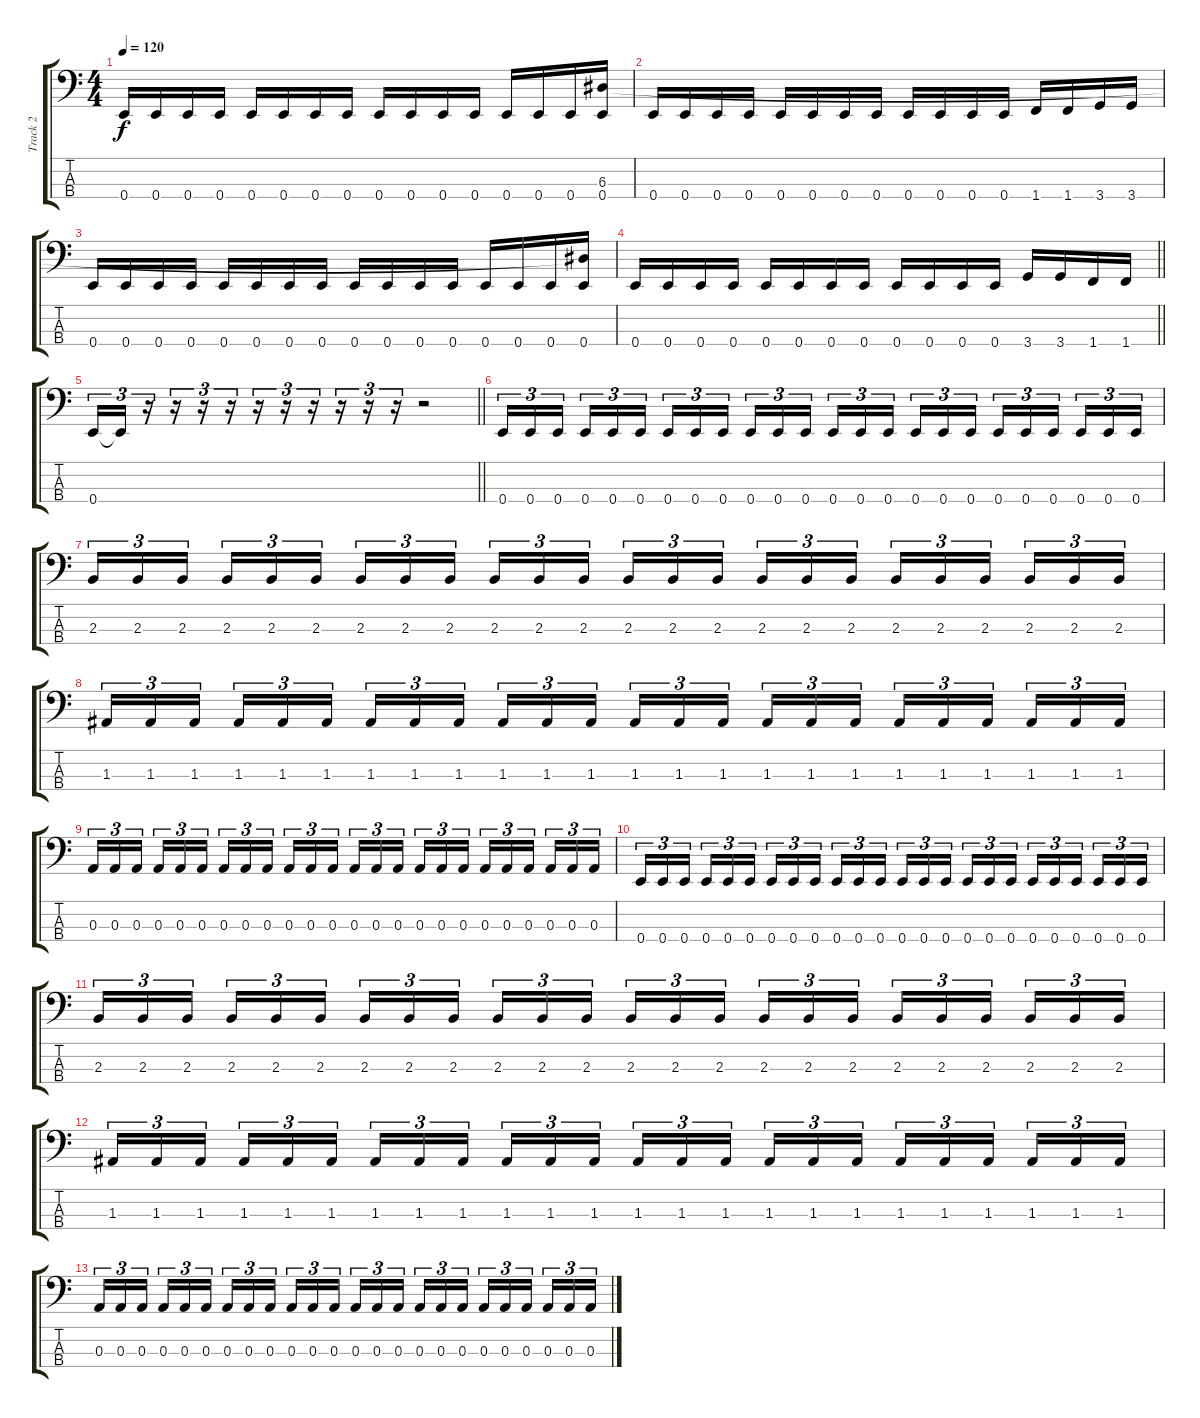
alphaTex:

\track ("Track 2" "Track 2") {instrument electricbassfinger}
\staff {score tabs}
\tuning (G2 D2 A1 E1) {hide}
\ts (4 4)
\tempo 120
\clef f4
\ks c
0.4.16{dy f} 0.4.16 0.4.16 0.4.16 0.4.16 0.4.16 0.4.16 0.4.16 0.4.16 0.4.16 0.4.16 0.4.16 0.4.16 0.4.16 0.4.16 (6.3{t} 0.4).16 |
0.4.16 0.4.16 0.4.16 0.4.16 0.4.16 0.4.16 0.4.16 0.4.16 0.4.16 0.4.16 0.4.16 0.4.16 1.4.16 1.4.16 3.4.16 3.4.16 |
0.4.16 0.4.16 0.4.16 0.4.16 0.4.16 0.4.16 0.4.16 0.4.16 0.4.16 0.4.16 0.4.16 0.4.16 0.4.16 0.4.16 0.4.16 (6.3{t} 0.4).16 |
\barLineRight lightlight
0.4.16 0.4.16 0.4.16 0.4.16 0.4.16 0.4.16 0.4.16 0.4.16 0.4.16 0.4.16 0.4.16 0.4.16 3.4.16 3.4.16 1.4.16 1.4.16 |
\barLineRight lightlight
0.4.16{tu (3 2)} 0.4{t}.16{tu (3 2)} r.16{tu (3 2)} r.16{tu (3 2)} r.16{tu (3 2)} r.16{tu (3 2)} r.16{tu (3 2)} r.16{tu (3 2)} r.16{tu (3 2)} r.16{tu (3 2)} r.16{tu (3 2)} r.16{tu (3 2)} r.2 |
0.4.16{tu (3 2)} 0.4.16{tu (3 2)} 0.4.16{tu (3 2) beam splitsecondary} 0.4.16{tu (3 2)} 0.4.16{tu (3 2)} 0.4.16{tu (3 2)} 0.4.16{tu (3 2)} 0.4.16{tu (3 2)} 0.4.16{tu (3 2) beam splitsecondary} 0.4.16{tu (3 2)} 0.4.16{tu (3 2)} 0.4.16{tu (3 2)} 0.4.16{tu (3 2)} 0.4.16{tu (3 2)} 0.4.16{tu (3 2) beam splitsecondary} 0.4.16{tu (3 2)} 0.4.16{tu (3 2)} 0.4.16{tu (3 2)} 0.4.16{tu (3 2)} 0.4.16{tu (3 2)} 0.4.16{tu (3 2) beam splitsecondary} 0.4.16{tu (3 2)} 0.4.16{tu (3 2)} 0.4.16{tu (3 2)} |
2.3.16{tu (3 2)} 2.3.16{tu (3 2)} 2.3.16{tu (3 2) beam splitsecondary} 2.3.16{tu (3 2)} 2.3.16{tu (3 2)} 2.3.16{tu (3 2)} 2.3.16{tu (3 2)} 2.3.16{tu (3 2)} 2.3.16{tu (3 2) beam splitsecondary} 2.3.16{tu (3 2)} 2.3.16{tu (3 2)} 2.3.16{tu (3 2)} 2.3.16{tu (3 2)} 2.3.16{tu (3 2)} 2.3.16{tu (3 2) beam splitsecondary} 2.3.16{tu (3 2)} 2.3.16{tu (3 2)} 2.3.16{tu (3 2)} 2.3.16{tu (3 2)} 2.3.16{tu (3 2)} 2.3.16{tu (3 2) beam splitsecondary} 2.3.16{tu (3 2)} 2.3.16{tu (3 2)} 2.3.16{tu (3 2)} |
1.3.16{tu (3 2)} 1.3.16{tu (3 2)} 1.3.16{tu (3 2) beam splitsecondary} 1.3.16{tu (3 2)} 1.3.16{tu (3 2)} 1.3.16{tu (3 2)} 1.3.16{tu (3 2)} 1.3.16{tu (3 2)} 1.3.16{tu (3 2) beam splitsecondary} 1.3.16{tu (3 2)} 1.3.16{tu (3 2)} 1.3.16{tu (3 2)} 1.3.16{tu (3 2)} 1.3.16{tu (3 2)} 1.3.16{tu (3 2) beam splitsecondary} 1.3.16{tu (3 2)} 1.3.16{tu (3 2)} 1.3.16{tu (3 2)} 1.3.16{tu (3 2)} 1.3.16{tu (3 2)} 1.3.16{tu (3 2) beam splitsecondary} 1.3.16{tu (3 2)} 1.3.16{tu (3 2)} 1.3.16{tu (3 2)} |
0.3.16{tu (3 2)} 0.3.16{tu (3 2)} 0.3.16{tu (3 2) beam splitsecondary} 0.3.16{tu (3 2)} 0.3.16{tu (3 2)} 0.3.16{tu (3 2)} 0.3.16{tu (3 2)} 0.3.16{tu (3 2)} 0.3.16{tu (3 2) beam splitsecondary} 0.3.16{tu (3 2)} 0.3.16{tu (3 2)} 0.3.16{tu (3 2)} 0.3.16{tu (3 2)} 0.3.16{tu (3 2)} 0.3.16{tu (3 2) beam splitsecondary} 0.3.16{tu (3 2)} 0.3.16{tu (3 2)} 0.3.16{tu (3 2)} 0.3.16{tu (3 2)} 0.3.16{tu (3 2)} 0.3.16{tu (3 2) beam splitsecondary} 0.3.16{tu (3 2)} 0.3.16{tu (3 2)} 0.3.16{tu (3 2)} |
0.4.16{tu (3 2)} 0.4.16{tu (3 2)} 0.4.16{tu (3 2) beam splitsecondary} 0.4.16{tu (3 2)} 0.4.16{tu (3 2)} 0.4.16{tu (3 2)} 0.4.16{tu (3 2)} 0.4.16{tu (3 2)} 0.4.16{tu (3 2) beam splitsecondary} 0.4.16{tu (3 2)} 0.4.16{tu (3 2)} 0.4.16{tu (3 2)} 0.4.16{tu (3 2)} 0.4.16{tu (3 2)} 0.4.16{tu (3 2) beam splitsecondary} 0.4.16{tu (3 2)} 0.4.16{tu (3 2)} 0.4.16{tu (3 2)} 0.4.16{tu (3 2)} 0.4.16{tu (3 2)} 0.4.16{tu (3 2) beam splitsecondary} 0.4.16{tu (3 2)} 0.4.16{tu (3 2)} 0.4.16{tu (3 2)} |
2.3.16{tu (3 2)} 2.3.16{tu (3 2)} 2.3.16{tu (3 2) beam splitsecondary} 2.3.16{tu (3 2)} 2.3.16{tu (3 2)} 2.3.16{tu (3 2)} 2.3.16{tu (3 2)} 2.3.16{tu (3 2)} 2.3.16{tu (3 2) beam splitsecondary} 2.3.16{tu (3 2)} 2.3.16{tu (3 2)} 2.3.16{tu (3 2)} 2.3.16{tu (3 2)} 2.3.16{tu (3 2)} 2.3.16{tu (3 2) beam splitsecondary} 2.3.16{tu (3 2)} 2.3.16{tu (3 2)} 2.3.16{tu (3 2)} 2.3.16{tu (3 2)} 2.3.16{tu (3 2)} 2.3.16{tu (3 2) beam splitsecondary} 2.3.16{tu (3 2)} 2.3.16{tu (3 2)} 2.3.16{tu (3 2)} |
1.3.16{tu (3 2)} 1.3.16{tu (3 2)} 1.3.16{tu (3 2) beam splitsecondary} 1.3.16{tu (3 2)} 1.3.16{tu (3 2)} 1.3.16{tu (3 2)} 1.3.16{tu (3 2)} 1.3.16{tu (3 2)} 1.3.16{tu (3 2) beam splitsecondary} 1.3.16{tu (3 2)} 1.3.16{tu (3 2)} 1.3.16{tu (3 2)} 1.3.16{tu (3 2)} 1.3.16{tu (3 2)} 1.3.16{tu (3 2) beam splitsecondary} 1.3.16{tu (3 2)} 1.3.16{tu (3 2)} 1.3.16{tu (3 2)} 1.3.16{tu (3 2)} 1.3.16{tu (3 2)} 1.3.16{tu (3 2) beam splitsecondary} 1.3.16{tu (3 2)} 1.3.16{tu (3 2)} 1.3.16{tu (3 2)} |
0.3.16{tu (3 2)} 0.3.16{tu (3 2)} 0.3.16{tu (3 2) beam splitsecondary} 0.3.16{tu (3 2)} 0.3.16{tu (3 2)} 0.3.16{tu (3 2)} 0.3.16{tu (3 2)} 0.3.16{tu (3 2)} 0.3.16{tu (3 2) beam splitsecondary} 0.3.16{tu (3 2)} 0.3.16{tu (3 2)} 0.3.16{tu (3 2)} 0.3.16{tu (3 2)} 0.3.16{tu (3 2)} 0.3.16{tu (3 2) beam splitsecondary} 0.3.16{tu (3 2)} 0.3.16{tu (3 2)} 0.3.16{tu (3 2)} 0.3.16{tu (3 2)} 0.3.16{tu (3 2)} 0.3.16{tu (3 2) beam splitsecondary} 0.3.16{tu (3 2)} 0.3.16{tu (3 2)} 0.3.16{tu (3 2)}
